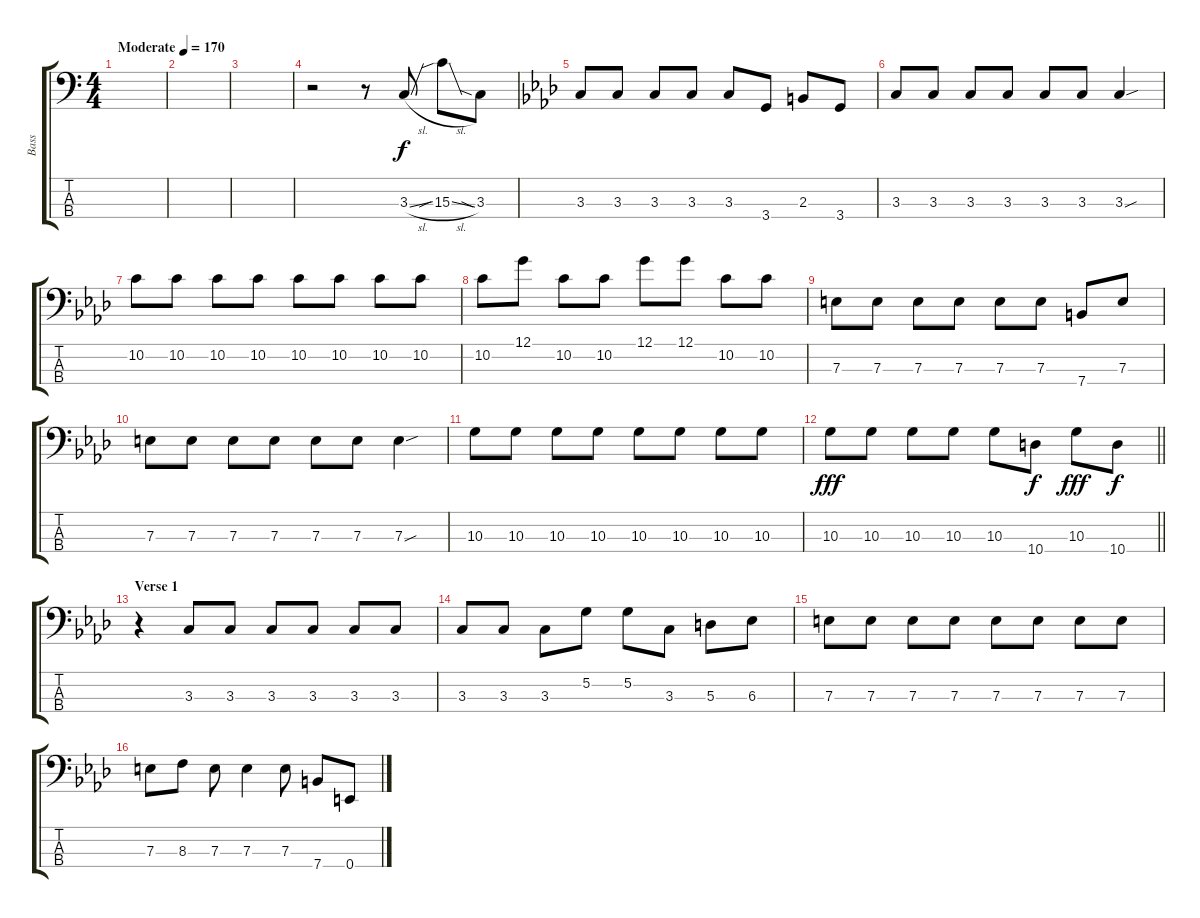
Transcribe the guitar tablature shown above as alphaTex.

\track ("Bass" "Bass") {instrument slapbass1}
\staff {score tabs}
\tuning (G2 D2 A1 E1) {hide}
\ts (4 4)
\tempo (170 "Moderate")
\clef f4
\ks c
|
|
|
r.2 r.8 3.3{sl}.8 15.3{sib sl}.8 3.3{sia}.8 |
\ks ab
3.3.8 3.3.8 3.3.8 3.3.8 3.3.8 3.4.8 2.3.8 3.4.8 |
3.3.8 3.3.8 3.3.8 3.3.8 3.3.8 3.3.8 3.3{sou}.4 |
10.2.8 10.2.8 10.2.8 10.2.8 10.2.8 10.2.8 10.2.8 10.2.8 |
10.2.8 12.1.8 10.2.8 10.2.8 12.1.8 12.1.8 10.2.8 10.2.8 |
7.3.8 7.3.8 7.3.8 7.3.8 7.3.8 7.3.8 7.4.8 7.3.8 |
7.3.8 7.3.8 7.3.8 7.3.8 7.3.8 7.3.8 7.3{sou}.4 |
10.3.8 10.3.8 10.3.8 10.3.8 10.3.8 10.3.8 10.3.8 10.3.8 |
\barLineRight lightlight
10.3.8{dy fff} 10.3.8 10.3.8 10.3.8 10.3.8 10.4.8{dy f} 10.3.8{dy fff} 10.4.8{dy f} |
\section ("" "Verse 1")
r.4 3.3.8 3.3.8 3.3.8 3.3.8 3.3.8 3.3.8 |
3.3.8 3.3.8 3.3.8 5.2.8 5.2.8 3.3.8 5.3.8 6.3.8 |
7.3.8 7.3.8 7.3.8 7.3.8 7.3.8 7.3.8 7.3.8 7.3.8 |
7.3.8 8.3.8 7.3.8 7.3.4 7.3.8 7.4.8 0.4.8
